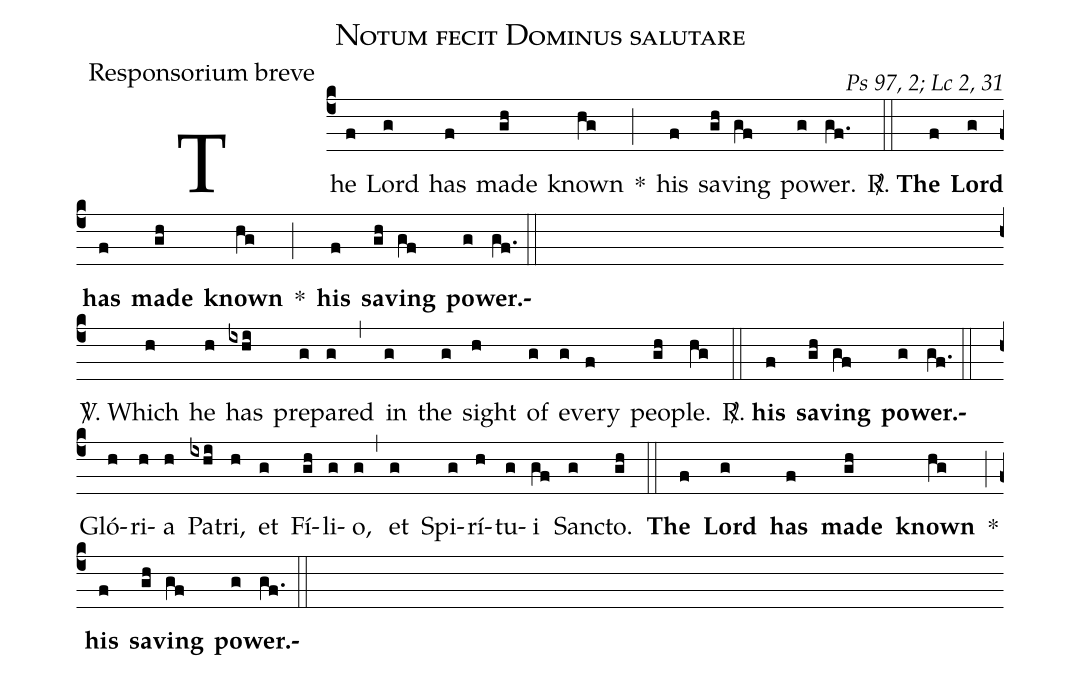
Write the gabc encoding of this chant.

name:Notum fecit Dominus salutare;
office-part:Responsorium breve;
commentary:Ps 97, 2; Lc 2, 31;
%%
(c4)The(f) Lord(g) has(f) made(gh) known(hg) *(;)
his(f) sa(gh)ving(gf) po(g)wer.(gf.) (::)
<sp>R/</sp>. <b>The(f) Lord(g) has(f) made(gh) known(hg) *(;)
his(f) sa(gh)ving(gf) po(g)wer.(gf.)</b> (::Z)
<sp>V/</sp>. Which(h) he(h) has(ixhi) pre(g)pared(g) (,)
in(g) the(g) sight(h) of(g) ev(g)ery(f) peo(gh)ple.(hg) (::)
<sp>R/</sp>. <b>his(f) sa(gh)ving(gf) po(g)wer.(gf.)</b> (::Z)
Gló(h)ri(h)a(h) Pa(ixhi)tri,(h) et(g) Fí(gh)li(g)o,(g) (,)
et(g) Spi(g)rí(h)tu(g)i(gf) San(g)cto.(gh) (::)
<b>The(f) Lord(g) has(f) made(gh) known(hg) *(;)
his(f) sa(gh)ving(gf) po(g)wer.(gf.)</b> (::Z)
